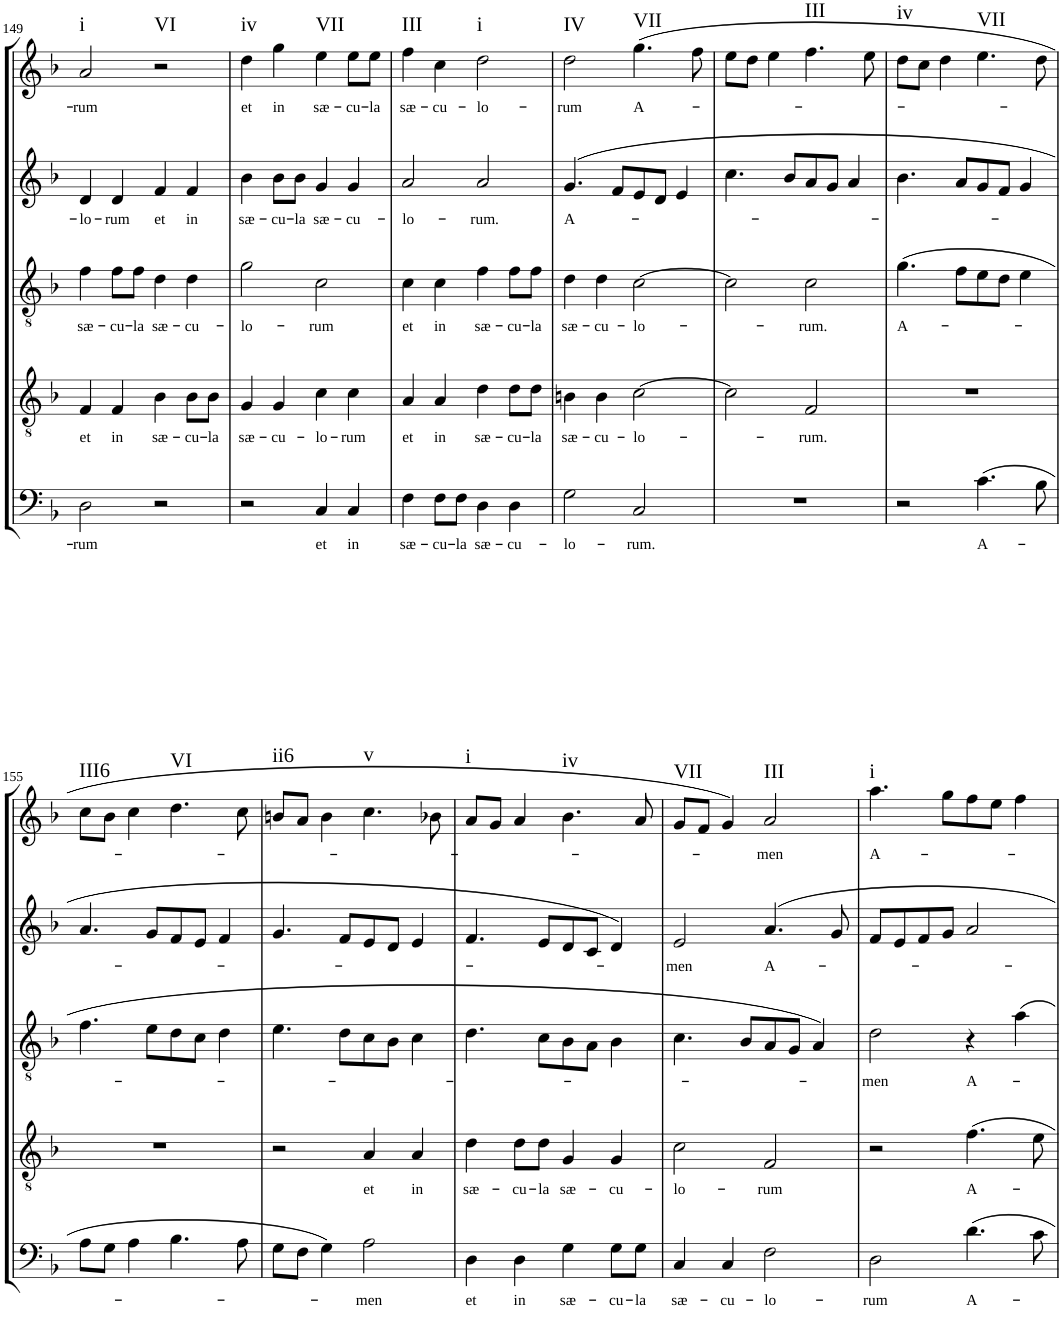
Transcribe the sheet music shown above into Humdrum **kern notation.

**kern	**text	**kern	**text	**kern	**text	**kern	**text	**kern	**text	**harte
*part5	*part5	*part4	*part4	*part3	*part3	*part2	*part2	*part1	*part1	*part1
*staff5	*staff5	*staff4	*staff4	*staff3	*staff3	*staff2	*staff2	*staff1	*staff1	*
*I"Basso	*	*I"Tenore	*	*I"Alto	*	*I"Alto	*	*I"Canto	*	*
!!LO:PB:g=z
*clefF4	*	*clefGv2	*	*clefGv2	*	*clefG2	*	*clefG2	*	*
*Trd7c12	*	*	*	*	*	*	*	*	*	*
*k[b-]	*	*k[b-]	*	*k[b-]	*	*k[b-]	*	*k[b-]	*	*
*F:	*	*F:	*	*F:	*	*F:	*	*F:	*	*
*M4/4	*	*M4/4	*	*M4/4	*	*M4/4	*	*M4/4	*	*
*met(c)	*	*met(c)	*	*met(c)	*	*met(c)	*	*met(c)	*	*
=149	=149	=149	=149	=149	=149	=149	=149	=149	=149	=149
!	!LO:LY:b	!	!LO:LY:b	!	!LO:LY:b	!	!LO:LY:b	!	!LO:LY:b	!LO:H:kt=i
2D\	-rum	4F/	et	4f\	sæ-	4d/	-lo-	2a/	-rum	N
!	!	!	!LO:LY:b	!	!LO:LY:b	!	!LO:LY:b	!	!	!
.	.	4F/	in	8f\L	-cu-	4d/	-rum	.	.	.
!	!	!	!	!	!LO:LY:b	!	!	!	!	!
.	.	.	.	8f\J	-la	.	.	.	.	.
!	!	!	!LO:LY:b	!	!LO:LY:b	!	!LO:LY:b	!	!	!LO:H:kt=VI
2r	.	4B-\	sæ-	4d\	sæ-	4f/	et	2r	.	N
!	!	!	!LO:LY:b	!	!LO:LY:b	!	!LO:LY:b	!	!	!
.	.	8B-\L	-cu-	4d\	-cu-	4f/	in	.	.	.
!	!	!	!LO:LY:b	!	!	!	!	!	!	!
.	.	8B-\J	-la	.	.	.	.	.	.	.
=150	=150	=150	=150	=150	=150	=150	=150	=150	=150	=150
!	!	!	!LO:LY:b	!	!LO:LY:b	!	!LO:LY:b	!	!LO:LY:b	!LO:H:kt=iv
2r	.	4G/	sæ-	2g\	-lo-	4b-\	sæ-	4dd\	et	N
!	!	!	!LO:LY:b	!	!	!	!LO:LY:b	!	!LO:LY:b	!
.	.	4G/	-cu-	.	.	8b-\L	-cu-	4gg\	in	.
!	!	!	!	!	!	!	!LO:LY:b	!	!	!
.	.	.	.	.	.	8b-\J	-la	.	.	.
!	!LO:LY:b	!	!LO:LY:b	!	!LO:LY:b	!	!LO:LY:b	!	!LO:LY:b	!LO:H:kt=VII
4C/	et	4c\	-lo-	2c\	-rum	4g/	sæ-	4ee\	sæ-	N
!	!LO:LY:b	!	!LO:LY:b	!	!	!	!LO:LY:b	!	!LO:LY:b	!
4C/	in	4c\	-rum	.	.	4g/	-cu-	8ee\L	-cu-	.
!	!	!	!	!	!	!	!	!	!LO:LY:b	!
.	.	.	.	.	.	.	.	8ee\J	-la	.
=151	=151	=151	=151	=151	=151	=151	=151	=151	=151	=151
!	!LO:LY:b	!	!LO:LY:b	!	!LO:LY:b	!	!LO:LY:b	!	!LO:LY:b	!LO:H:kt=III
4F\	sæ-	4A/	et	4c\	et	2a/	-lo-	4ff\	sæ-	N
!	!LO:LY:b	!	!LO:LY:b	!	!LO:LY:b	!	!	!	!LO:LY:b	!
8F\L	-cu-	4A/	in	4c\	in	.	.	4cc\	-cu-	.
!	!LO:LY:b	!	!	!	!	!	!	!	!	!
8F\J	-la	.	.	.	.	.	.	.	.	.
!	!LO:LY:b	!	!LO:LY:b	!	!LO:LY:b	!	!LO:LY:b	!	!LO:LY:b	!LO:H:kt=i
4D\	sæ-	4d\	sæ-	4f\	sæ-	2a/	-rum.	2dd\	-lo-	N
!	!LO:LY:b	!	!LO:LY:b	!	!LO:LY:b	!	!	!	!	!
4D\	-cu-	8d\L	-cu-	8f\L	-cu-	.	.	.	.	.
!	!	!	!LO:LY:b	!	!LO:LY:b	!	!	!	!	!
.	.	8d\J	-la	8f\J	-la	.	.	.	.	.
=152	=152	=152	=152	=152	=152	=152	=152	=152	=152	=152
!	!LO:LY:b	!	!LO:LY:b	!	!LO:LY:b	!	!LO:LY:b	!	!LO:LY:b	!LO:H:kt=IV
2G\	-­lo-	4Bn\	sæ-	4d\	sæ-	(4.g/	A-	2dd\	-­rum	N
!	!	!	!LO:LY:b	!	!LO:LY:b	!	!	!	!	!
.	.	4B\	-cu-	4d\	-cu-	.	.	.	.	.
.	.	.	.	.	.	8f/L	.	.	.	.
!	!LO:LY:b	!	!LO:LY:b	!	!LO:LY:b	!	!	!	!LO:LY:b	!LO:H:kt=VII
2C/	-rum.	[2c\	-lo-	[2c\	-lo-	8e/	.	(4.gg\	A-	N
.	.	.	.	.	.	8d/J	.	.	.	.
.	.	.	.	.	.	4e/	.	.	.	.
.	.	.	.	.	.	.	.	8ff\	.	.
=153	=153	=153	=153	=153	=153	=153	=153	=153	=153	=153
1r	.	2c\]	.	2c\]	.	4.cc\	.	8ee\L	.	.
.	.	.	.	.	.	.	.	8dd\J	.	.
.	.	.	.	.	.	.	.	4ee\	.	.
.	.	.	.	.	.	8b-/L	.	.	.	.
!	!	!	!LO:LY:b	!	!LO:LY:b	!	!	!	!	!LO:H:kt=III
.	.	2F/	-rum.	2c\	-rum.	8a/	.	4.ff\	.	N
.	.	.	.	.	.	8g/J	.	.	.	.
.	.	.	.	.	.	4a/	.	.	.	.
.	.	.	.	.	.	.	.	8ee\	.	.
=154	=154	=154	=154	=154	=154	=154	=154	=154	=154	=154
!	!	!	!	!	!LO:LY:b	!	!	!	!	!LO:H:kt=iv
2r	.	1r	.	(4.g\	A-	4.b-\	.	8dd\L	.	N
.	.	.	.	.	.	.	.	8cc\J	.	.
.	.	.	.	.	.	.	.	4dd\	.	.
.	.	.	.	8f\L	.	8a/L	.	.	.	.
!	!LO:LY:b	!	!	!	!	!	!	!	!	!LO:H:kt=VII
(4.c\	A-	.	.	8e\	.	8g/	.	4.ee\	.	N
.	.	.	.	8d\J	.	8f/J	.	.	.	.
.	.	.	.	4e\	.	4g/	.	.	.	.
8B-\	.	.	.	.	.	.	.	8dd\	.	.
!!LO:LB:g=z
=155	=155	=155	=155	=155	=155	=155	=155	=155	=155	=155
!	!	!	!	!	!	!	!	!	!	!LO:H:kt=III6
8A\L	.	1r	.	4.f\	.	4.a/	.	8cc\L	.	N
8G\J	.	.	.	.	.	.	.	8b-\J	.	.
4A\	.	.	.	.	.	.	.	4cc\	.	.
.	.	.	.	8e\L	.	8g/L	.	.	.	.
!	!	!	!	!	!	!	!	!	!	!LO:H:kt=VI
4.B-\	.	.	.	8d\	.	8f/	.	4.dd\	.	N
.	.	.	.	8c\J	.	8e/J	.	.	.	.
.	.	.	.	4d\	.	4f/	.	.	.	.
8A\	.	.	.	.	.	.	.	8cc\	.	.
=156	=156	=156	=156	=156	=156	=156	=156	=156	=156	=156
!	!LO:LY:b	!	!	!	!LO:LY:b	!	!LO:LY:b	!	!LO:LY:b	!LO:H:kt=ii6
8G\L	-­-	2r	.	4.e\	-­-	4.g/	-­-	8bn/L	-­-	N
8F\J	.	.	.	.	.	.	.	8a/J	.	.
4G\)	.	.	.	.	.	.	.	4b\	.	.
.	.	.	.	8d\L	.	8f/L	.	.	.	.
!	!LO:LY:b	!	!LO:LY:b	!	!	!	!	!	!	!LO:H:kt=v
2A\	-men	4A/	et	8c\	.	8e/	.	4.cc\	.	N
.	.	.	.	8B-\J	.	8d/J	.	.	.	.
!	!	!	!LO:LY:b	!	!	!	!	!	!	!
.	.	4A/	in	4c\	.	4e/	.	.	.	.
.	.	.	.	.	.	.	.	8b-X\	.	.
=157	=157	=157	=157	=157	=157	=157	=157	=157	=157	=157
!	!LO:LY:b	!	!LO:LY:b	!	!	!	!	!	!	!LO:H:kt=i
4D\	et	4d\	sæ-	4.d\	.	4.f/	.	8a/L	.	N
.	.	.	.	.	.	.	.	8g/J	.	.
!	!LO:LY:b	!	!LO:LY:b	!	!	!	!	!	!	!
4D\	in	8d\L	-cu-	.	.	.	.	4a/	.	.
!	!	!	!LO:LY:b	!	!	!	!	!	!	!
.	.	8d\J	-la	8c\L	.	8e/L	.	.	.	.
!	!LO:LY:b	!	!LO:LY:b	!	!	!	!	!	!	!LO:H:kt=iv
4G\	sæ-	4G/	sæ-	8B-\	.	8d/	.	4.b-\	.	N
.	.	.	.	8A\J	.	8c/J	.	.	.	.
!	!LO:LY:b	!	!LO:LY:b	!	!	!	!	!	!	!
8G\L	-cu-	4G/	-cu-	4B-\	.	4d/)	.	.	.	.
!	!LO:LY:b	!	!	!	!	!	!	!	!	!
8G\J	-la	.	.	.	.	.	.	8a/	.	.
=158	=158	=158	=158	=158	=158	=158	=158	=158	=158	=158
!	!LO:LY:b	!	!LO:LY:b	!	!	!	!LO:LY:b	!	!	!LO:H:kt=VII
4C/	sæ-	2c\	-lo-	4.c\	.	2e/	-men	8g/L	.	N
.	.	.	.	.	.	.	.	8f/J	.	.
!	!LO:LY:b	!	!	!	!	!	!	!	!	!
4C/	-cu-	.	.	.	.	.	.	4g/)	.	.
.	.	.	.	8B-/L	.	.	.	.	.	.
!	!LO:LY:b	!	!LO:LY:b	!	!	!	!LO:LY:b	!	!LO:LY:b	!LO:H:kt=III
2F\	-lo-	2F/	-rum	8A/	.	4.a/	A-	2a/	-men	N
.	.	.	.	8G/J	.	.	.	.	.	.
.	.	.	.	4A/)	.	.	.	.	.	.
.	.	.	.	.	.	8g/	.	.	.	.
=159	=159	=159	=159	=159	=159	=159	=159	=159	=159	=159
!	!LO:LY:b	!	!	!	!LO:LY:b	!	!	!	!LO:LY:b	!LO:H:kt=i
2D\	-rum	2r	.	2d\	-men	8f/L	.	4.aa\	A-	N
.	.	.	.	.	.	8e/	.	.	.	.
.	.	.	.	.	.	8f/	.	.	.	.
.	.	.	.	.	.	8g/J	.	8gg\L	.	.
!	!LO:LY:b	!	!LO:LY:b	!	!LO:LY:b	!	!	!	!	!
4.d\	A-	4.f\	A-	4r	A-	2a/	.	8ff\	.	.
.	.	.	.	.	.	.	.	8ee\J	.	.
.	.	.	.	4a\	.	.	.	4ff\	.	.
8c\	.	8e\	.	.	.	.	.	.	.	.
=	=	=	=	=	=	=	=	=	=	=
*-	*-	*-	*-	*-	*-	*-	*-	*-	*-	*-
